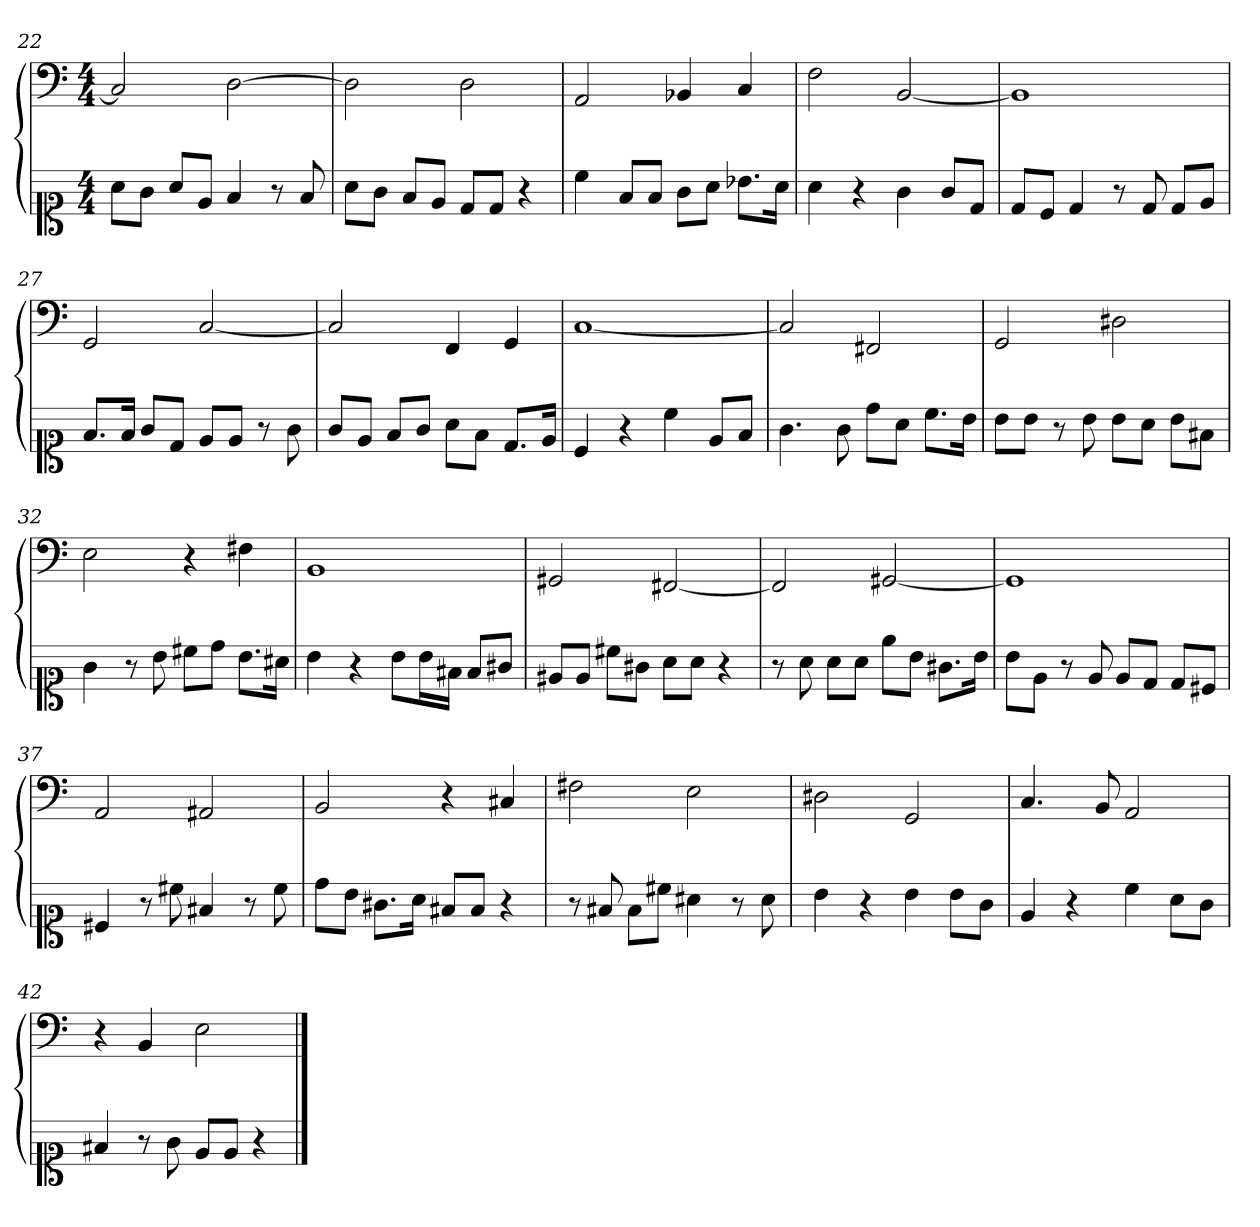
**kern	**kern
*part1	*part1
*staff2	*staff1
*clefC1	*clefF4
*k[]	*k[]
*a:	*a:
*M4/4	*M4/4
=22	=22
8a\L	2C#]
8g\J	.
8a/L	.
8e/J	.
4f	[2D
8r	.
8f	.
=23	=23
8a\L	2D]
8g\J	.
8f/L	.
8e/J	.
8d/L	2D
8d/J	.
4r	.
=24	=24
4cc	2AA
8f/L	.
8f/J	.
8g\L	4BB-X
8a\J	.
8.b-X\L	4C
16a\Jk	.
=25	=25
4a	2F
4r	.
4g	[2BB
8g/L	.
8d/J	.
=26	=26
8d/L	1BB]
8c/J	.
4d	.
8r	.
8d	.
8d/L	.
8e/J	.
=27	=27
8.f/L	2GG
16f/Jk	.
8g/L	.
8d/J	.
8e/L	[2C
8e/J	.
8r	.
8g	.
=28	=28
8g/L	2C]
8e/J	.
8f/L	.
8g/J	.
8a\L	4FF
8f\J	.
8.d/L	4GG
16e/Jk	.
=29	=29
4c	[1C
4r	.
4cc	.
8e/L	.
8f/J	.
=30	=30
4.g	2C]
8g	.
8dd\L	2FF#X
8a\J	.
8.cc\L	.
16b\Jk	.
=31	=31
8b\L	2GG
8b\J	.
8r	.
8b	.
8b\L	2D#X
8a\J	.
8b\L	.
8f#X\J	.
=32	=32
4g	2E
8r	.
8b	.
8cc#X\L	4r
8dd\J	.
8.b\L	4F#X
16a#X\Jk	.
=33	=33
4b	1BB
4r	.
8b\L	.
16b\L	.
16f#X\JJ	.
8f#/L	.
8g#X/J	.
=34	=34
8e#X/L	2GG#X
8e#/J	.
8cc#X\L	.
8g#X\J	.
8a\L	[2FF#X
8a\J	.
4r	.
=35	=35
8r	2FF#]
8a	.
8a\L	.
8a\J	.
8ee\L	[2GG#X
8b\J	.
8.g#X\L	.
16b\Jk	.
=36	=36
8b\L	1GG#]
8e\J	.
8r	.
8e	.
8e/L	.
8d/J	.
8d/L	.
8c#X/J	.
=37	=37
4c#X	2AA
8r	.
8cc#X	.
4f#X	2AA#X
8r	.
8cc#	.
=38	=38
8dd\L	2BB
8b\J	.
8.g#X\L	.
16a\Jk	.
8f#X/L	4r
8f#/J	.
4r	4C#X
=39	=39
8r	2F#X
8f#X	.
8f#\L	.
8cc#X\J	.
4a#X	2E
8r	.
8a#	.
=40	=40
4b	2D#X
4r	.
4b	2GG
8b\L	.
8g\J	.
=41	=41
4e	4.C
4r	.
.	8BB
4cc	2AA
8a\L	.
8g\J	.
=42	=42
4f#X	4r
8r	4BB
8g	.
8e/L	2E
8e/J	.
4r	.
==	==
*-	*-
